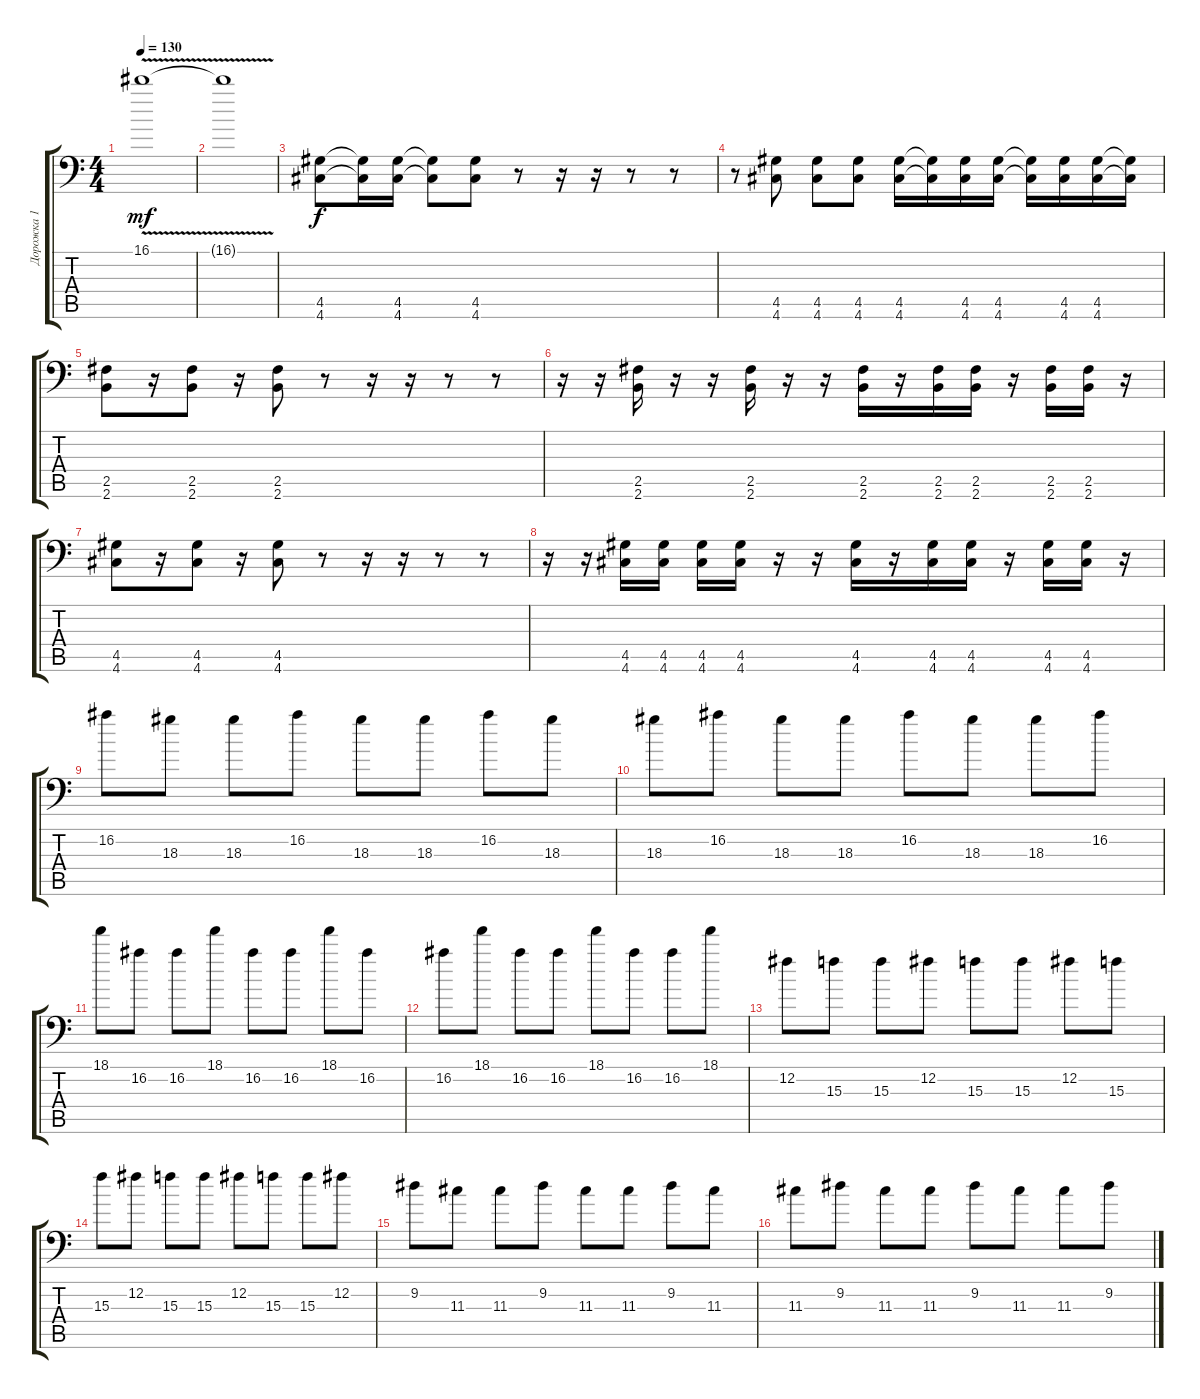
\track ("Дорожка 1" "Дорожка 1") {instrument distortionguitar}
\staff {score tabs}
\tuning (B3 Gb3 D3 A2 E2 A1) {hide}
\ts (4 4)
\tempo 130
\clef f4
\ks c
16.1{v}.1{dy mf volume 10} |
16.1{v t}.1 |
(4.5 4.6).8{dy f} (4.5{t} 4.6{t}).16 (4.5 4.6).16 (4.5{t} 4.6{t}).8 (4.5 4.6).8 r.8 r.16 r.16 r.8 r.8 |
r.8 (4.5 4.6).8 (4.5 4.6).8 (4.5 4.6).8 (4.5 4.6).16 (4.5{t} 4.6{t}).16 (4.5 4.6).16 (4.5 4.6).16 (4.5{t} 4.6{t}).16 (4.5 4.6).16 (4.5 4.6).16 (4.5{t} 4.6{t}).16 |
(2.5 2.6).8 r.16 (2.5 2.6).8 r.16 (2.5 2.6).8 r.8 r.16 r.16 r.8 r.8 |
r.16 r.16 (2.5 2.6).16 r.16 r.16 (2.5 2.6).16 r.16 r.16 (2.5 2.6).16 r.16 (2.5 2.6).16 (2.5 2.6).16 r.16 (2.5 2.6).16 (2.5 2.6).16 r.16 |
(4.5 4.6).8 r.16 (4.5 4.6).8 r.16 (4.5 4.6).8 r.8 r.16 r.16 r.8 r.8 |
r.16 r.16 (4.5 4.6).16 (4.5 4.6).16 (4.5 4.6).16 (4.5 4.6).16 r.16 r.16 (4.5 4.6).16 r.16 (4.5 4.6).16 (4.5 4.6).16 r.16 (4.5 4.6).16 (4.5 4.6).16 r.16 |
16.2.8 18.3.8 18.3.8 16.2.8 18.3.8 18.3.8 16.2.8 18.3.8 |
18.3.8 16.2.8 18.3.8 18.3.8 16.2.8 18.3.8 18.3.8 16.2.8 |
18.1.8 16.2.8 16.2.8 18.1.8 16.2.8 16.2.8 18.1.8 16.2.8 |
16.2.8 18.1.8 16.2.8 16.2.8 18.1.8 16.2.8 16.2.8 18.1.8 |
12.2.8 15.3.8 15.3.8 12.2.8 15.3.8 15.3.8 12.2.8 15.3.8 |
15.3.8 12.2.8 15.3.8 15.3.8 12.2.8 15.3.8 15.3.8 12.2.8 |
9.2.8 11.3.8 11.3.8 9.2.8 11.3.8 11.3.8 9.2.8 11.3.8 |
11.3.8 9.2.8 11.3.8 11.3.8 9.2.8 11.3.8 11.3.8 9.2.8
